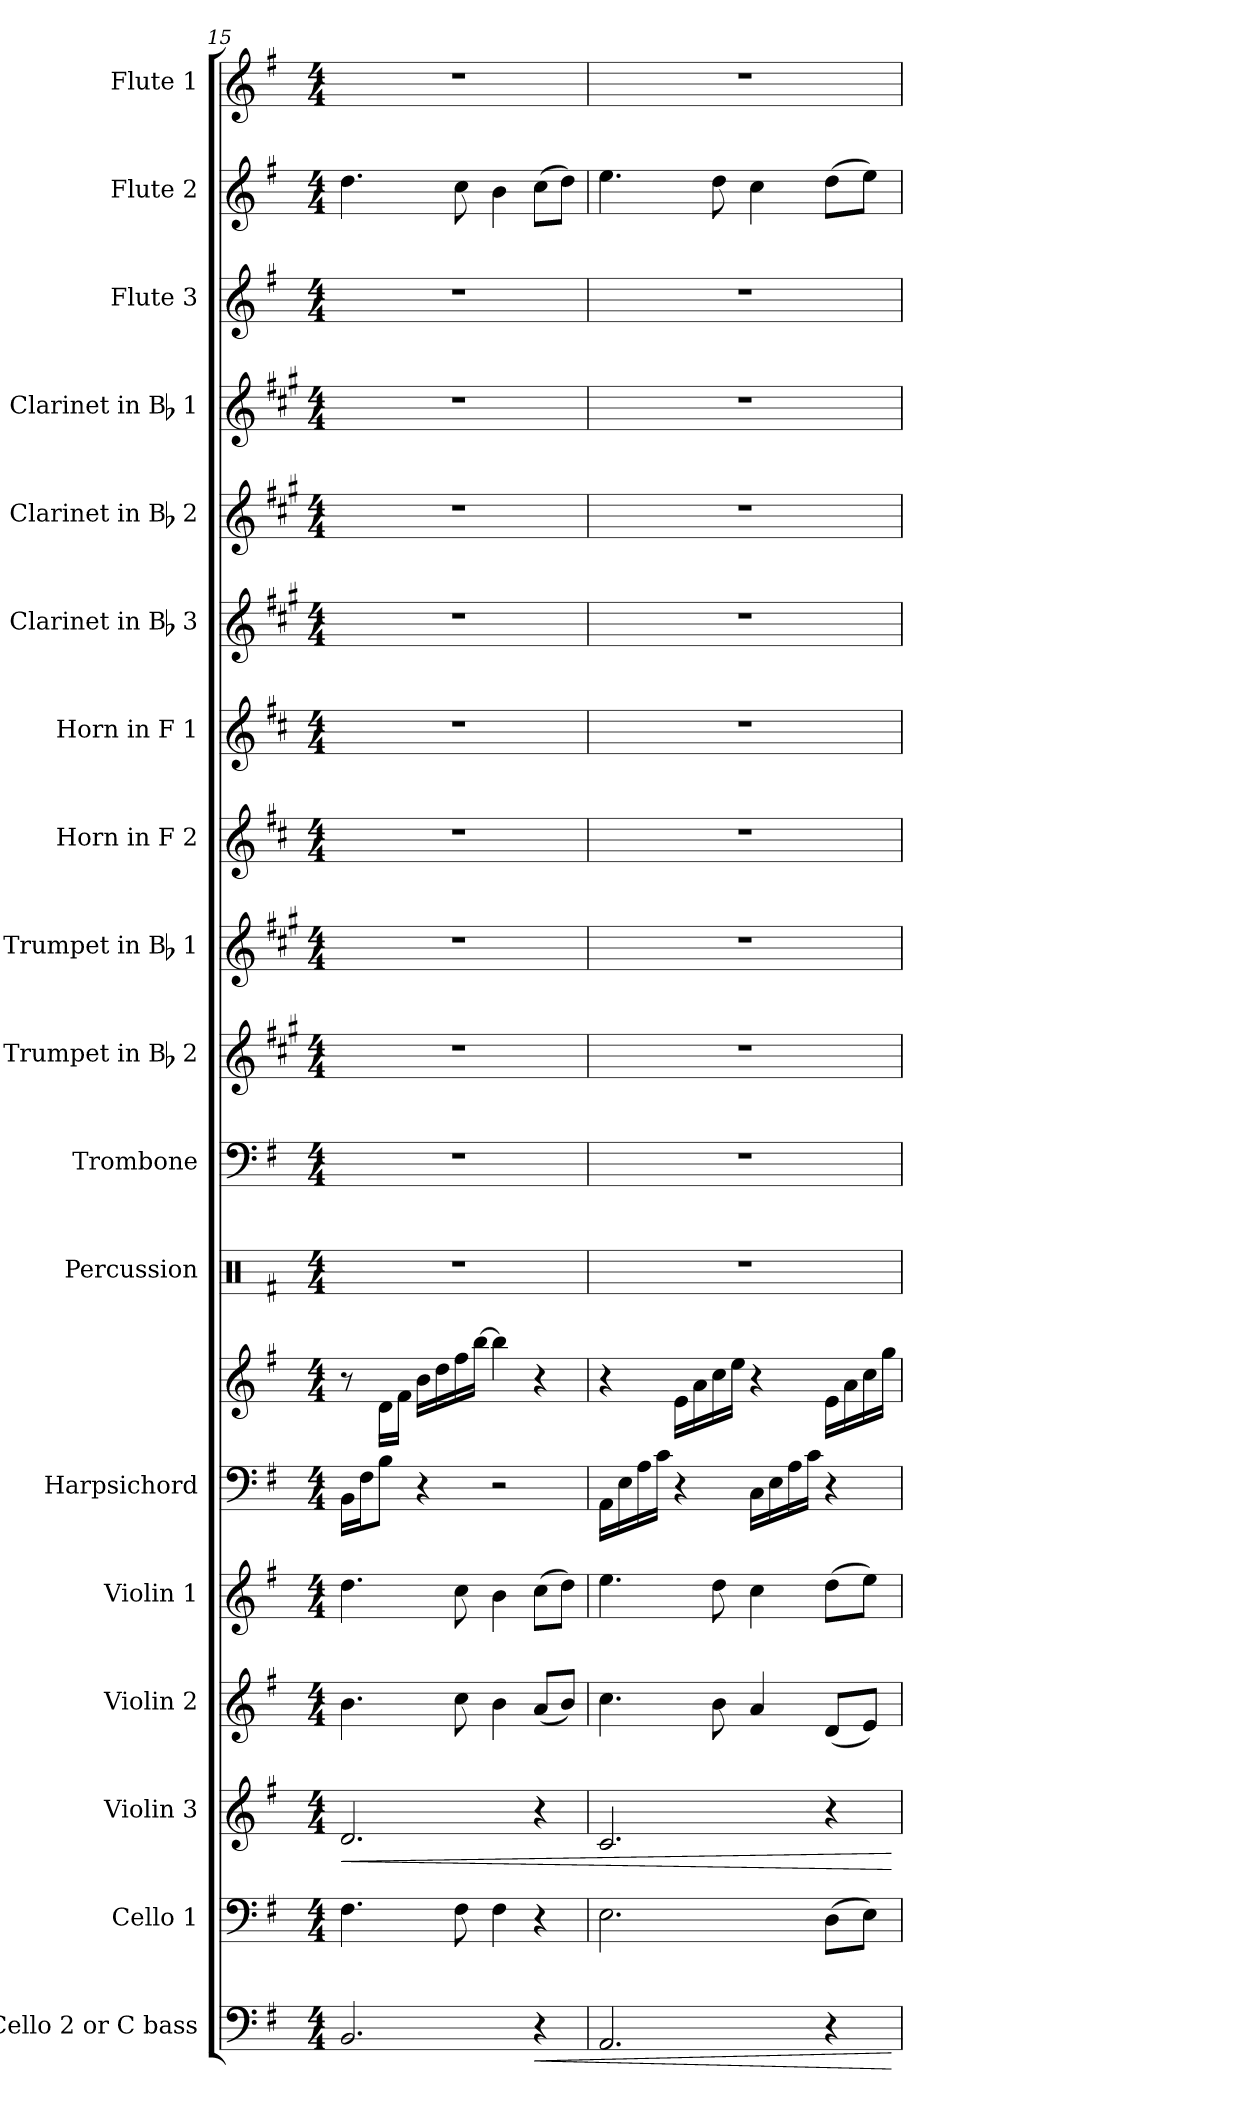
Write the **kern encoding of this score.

**kern	**dynam	**kern	**kern	**dynam	**kern	**kern	**kern	**kern	**kern	**kern	**kern	**kern	**kern	**kern	**kern	**kern	**kern	**kern	**kern	**kern
*part18	*part18	*part17	*part16	*part16	*part15	*part14	*part13	*part13	*part12	*part11	*part10	*part9	*part8	*part7	*part6	*part5	*part4	*part3	*part2	*part1
*staff19	*staff19	*staff18	*staff17	*staff17	*staff16	*staff15	*staff14	*staff13	*staff12	*staff11	*staff10	*staff9	*staff8	*staff7	*staff6	*staff5	*staff4	*staff3	*staff2	*staff1
*I"Cello 2 or C bass	*	*I"Cello 1	*I"Violin 3	*	*I"Violin 2	*I"Violin 1	*I"Harpsichord	*	*I"Percussion	*I"Trombone	*I"Trumpet in Bb 2	*I"Trumpet in Bb 1	*I"Horn in F 2	*I"Horn in F 1	*I"Clarinet in Bb 3	*I"Clarinet in Bb 2	*I"Clarinet in Bb 1	*I"Flute 3	*I"Flute 2	*I"Flute 1
*	*	*	*I'Vln. 3	*	*I'Vln. 2	*I'Vln. 1	*I'Hpschd.	*	*I'Perc.	*I'Tbn.	*	*	*I'Hn. 2	*I'Hn. 1	*	*	*	*I'Fl. 3	*I'Fl. 2	*I'Fl. 1
!!LO:PB:g=z
*clefF4	*	*clefF4	*clefG2	*	*clefG2	*clefG2	*clefF4	*clefG2	*clefX	*clefF4	*clefG2	*clefG2	*clefG2	*clefG2	*clefG2	*clefG2	*clefG2	*clefG2	*clefG2	*clefG2
*	*	*	*	*	*	*	*	*	*	*	*ITrd1c2	*ITrd1c2	*ITrd4c7	*ITrd4c7	*ITrd1c2	*ITrd1c2	*ITrd1c2	*	*	*
*k[f#]	*	*k[f#]	*k[f#]	*	*k[f#]	*k[f#]	*k[f#]	*k[f#]	*k[f#]	*k[f#]	*k[f#]	*k[f#]	*k[f#]	*k[f#]	*k[f#]	*k[f#]	*k[f#]	*k[f#]	*k[f#]	*k[f#]
*e:	*	*e:	*e:	*	*e:	*e:	*e:	*e:	*e:	*e:	*e:	*e:	*e:	*e:	*e:	*e:	*e:	*e:	*e:	*e:
*M4/4	*	*M4/4	*M4/4	*	*M4/4	*M4/4	*M4/4	*M4/4	*M4/4	*M4/4	*M4/4	*M4/4	*M4/4	*M4/4	*M4/4	*M4/4	*M4/4	*M4/4	*M4/4	*M4/4
=15	=15	=15	=15	=15	=15	=15	=15	=15	=15	=15	=15	=15	=15	=15	=15	=15	=15	=15	=15	=15
!	!	!	!	!LO:HP:b	!	!	!	!	!	!	!	!	!	!	!	!	!	!	!	!
2.BB/	.	4.F#\	2.d/	<	4.b\	4.dd\	16BB\LL	8r	1r	1r	1r	1r	1r	1r	1r	1r	1r	1r	4.dd\	1r
.	.	.	.	.	.	.	16F#\J	.	.	.	.	.	.	.	.	.	.	.	.	.
.	.	.	.	.	.	.	8B\J	16d\LL	.	.	.	.	.	.	.	.	.	.	.	.
.	.	.	.	.	.	.	.	16f#\JJ	.	.	.	.	.	.	.	.	.	.	.	.
.	.	.	.	.	.	.	4r	16b\LL	.	.	.	.	.	.	.	.	.	.	.	.
.	.	.	.	.	.	.	.	16dd\	.	.	.	.	.	.	.	.	.	.	.	.
.	.	8F#\	.	.	8cc\	8cc\	.	16ff#\	.	.	.	.	.	.	.	.	.	.	8cc\	.
.	.	.	.	.	.	.	.	[16bb\JJ	.	.	.	.	.	.	.	.	.	.	.	.
.	.	4F#\	.	.	4b\	4b\	2r	4bb\]	.	.	.	.	.	.	.	.	.	.	4b\	.
!	!LO:HP:b	!	!	!	!	!	!	!	!	!	!	!	!	!	!	!	!	!	!	!
4r	<	4r	4r	.	(8a/L	(>8cc\L	.	4r	.	.	.	.	.	.	.	.	.	.	(>8cc\L	.
.	.	.	.	.	8b/J)	8dd\J)	.	.	.	.	.	.	.	.	.	.	.	.	8dd\J)	.
=16	=16	=16	=16	=16	=16	=16	=16	=16	=16	=16	=16	=16	=16	=16	=16	=16	=16	=16	=16	=16
2.AA/	.	2.E\	2.c/	.	4.cc\	4.ee\	16AA\LL	4r	1r	1r	1r	1r	1r	1r	1r	1r	1r	1r	4.ee\	1r
.	.	.	.	.	.	.	16E\	.	.	.	.	.	.	.	.	.	.	.	.	.
.	.	.	.	.	.	.	16A\	.	.	.	.	.	.	.	.	.	.	.	.	.
.	.	.	.	.	.	.	16c\JJ	.	.	.	.	.	.	.	.	.	.	.	.	.
.	.	.	.	.	.	.	4r	16e\LL	.	.	.	.	.	.	.	.	.	.	.	.
.	.	.	.	.	.	.	.	16a\	.	.	.	.	.	.	.	.	.	.	.	.
.	.	.	.	.	8b\	8dd\	.	16cc\	.	.	.	.	.	.	.	.	.	.	8dd\	.
.	.	.	.	.	.	.	.	16ee\JJ	.	.	.	.	.	.	.	.	.	.	.	.
.	.	.	.	.	4a/	4cc\	16C\LL	4r	.	.	.	.	.	.	.	.	.	.	4cc\	.
.	.	.	.	.	.	.	16E\	.	.	.	.	.	.	.	.	.	.	.	.	.
.	.	.	.	.	.	.	16A\	.	.	.	.	.	.	.	.	.	.	.	.	.
.	.	.	.	.	.	.	16c\JJ	.	.	.	.	.	.	.	.	.	.	.	.	.
4r	.	(>8D\L	4r	.	(8d/L	(>8dd\L	4r	16e\LL	.	.	.	.	.	.	.	.	.	.	(>8dd\L	.
.	.	.	.	.	.	.	.	16a\	.	.	.	.	.	.	.	.	.	.	.	.
.	.	8E\J)	.	.	8e/J)	8ee\J)	.	16cc\	.	.	.	.	.	.	.	.	.	.	8ee\J)	.
.	.	.	.	.	.	.	.	16gg\JJ	.	.	.	.	.	.	.	.	.	.	.	.
.	[	.	.	[	.	.	.	.	.	.	.	.	.	.	.	.	.	.	.	.
=	=	=	=	=	=	=	=	=	=	=	=	=	=	=	=	=	=	=	=	=
*-	*-	*-	*-	*-	*-	*-	*-	*-	*-	*-	*-	*-	*-	*-	*-	*-	*-	*-	*-	*-
